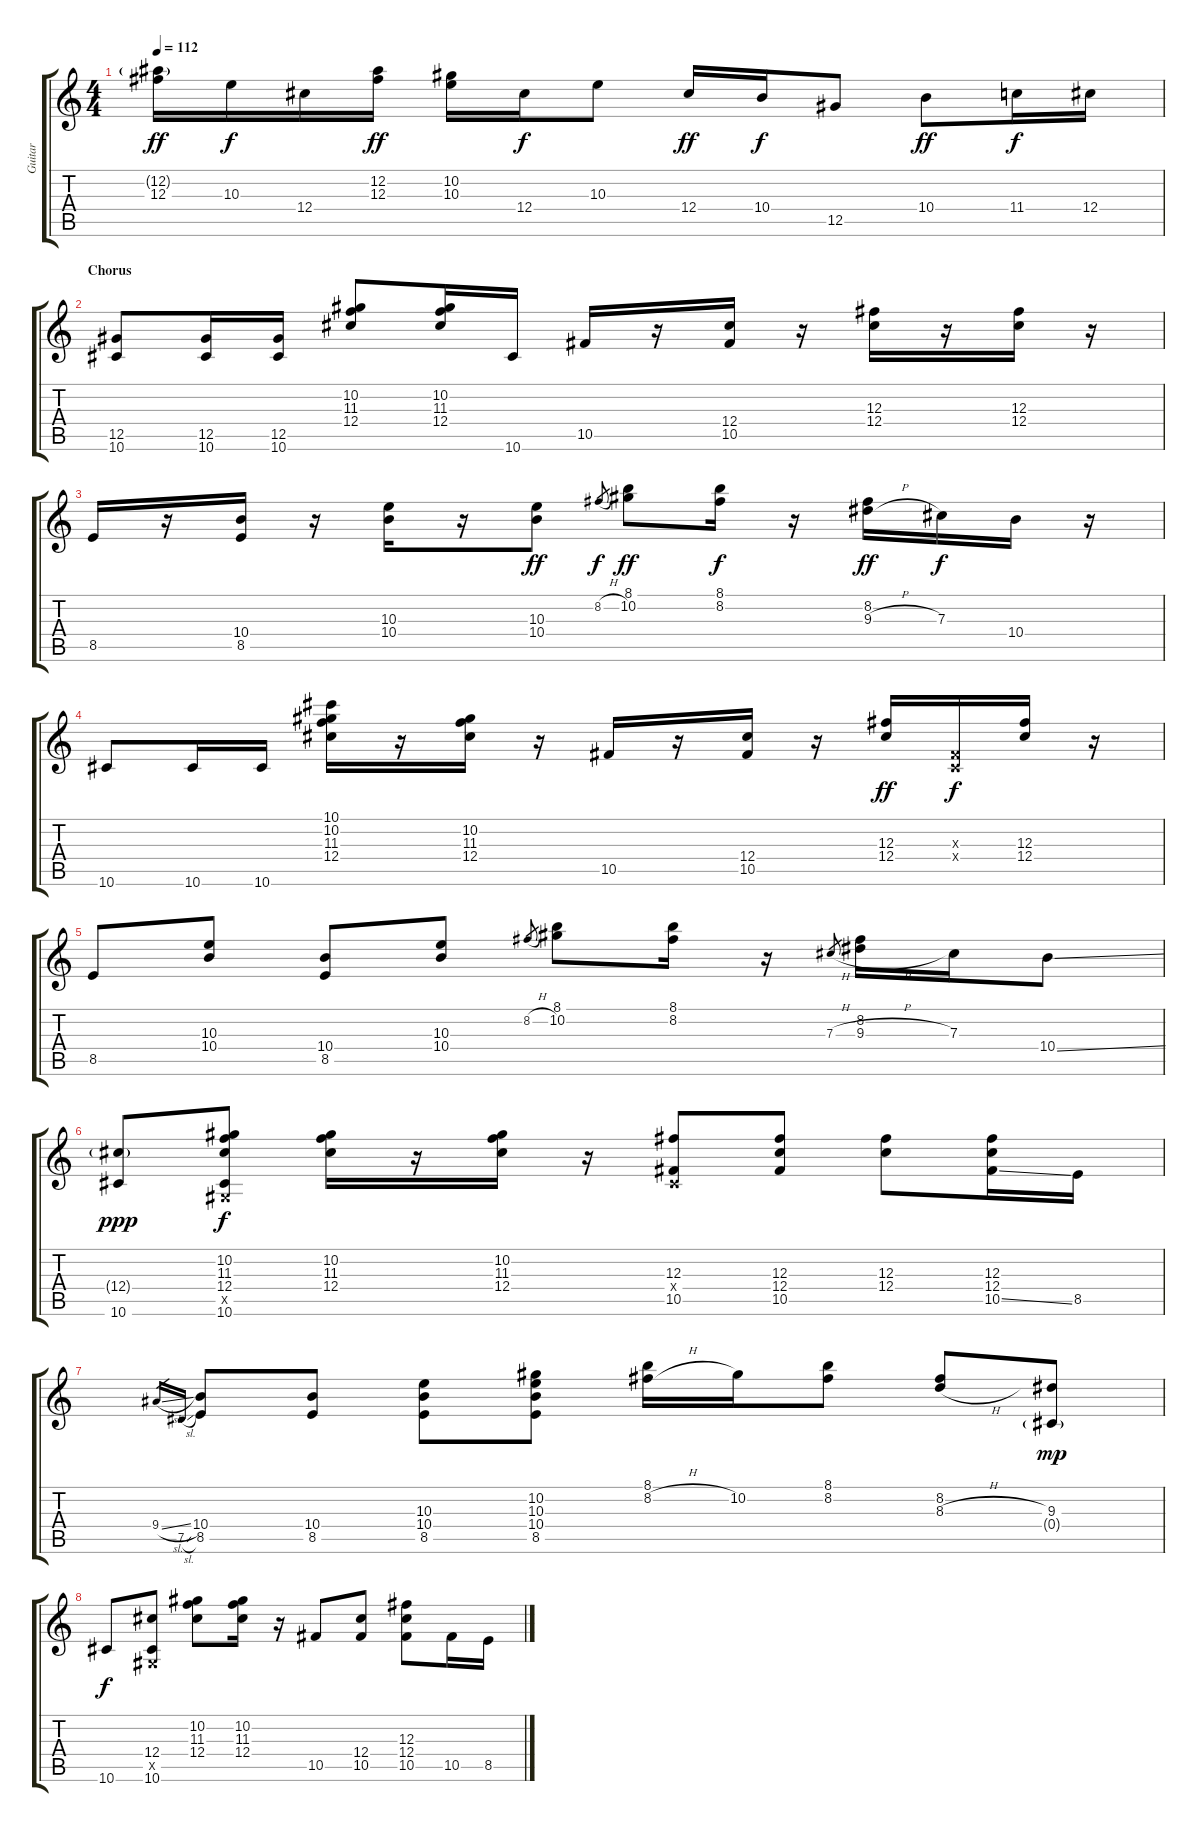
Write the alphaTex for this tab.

\track ("Guitar" "Guitar") {instrument overdrivenguitar}
\staff {score tabs}
\tuning (Eb4 Bb3 Gb3 Db3 Ab2 Eb2) {hide}
\ts (4 4)
\tempo 112
\clef g2
\ks c
(12.2{g} 12.3).16{dy ff} 10.3.16{dy f} 12.4.16 (12.2 12.3).16{dy ff} (10.2 10.3).16 12.4.16{dy f} 10.3.8 12.4.16{dy ff} 10.4.16{dy f} 12.5.8 10.4.8{dy ff} 11.4.16{dy f} 12.4.16 |
\section ("" "Chorus")
(12.5 10.6).8 (12.5 10.6).16 (12.5 10.6).16 (10.2 11.3 12.4).8 (10.2 11.3 12.4).16 10.6.16 10.5.16 r.16 (12.4 10.5).16 r.16 (12.3 12.4).16 r.16 (12.3 12.4).16 r.16 |
8.5.16 r.16 (10.4 8.5).16 r.16 (10.3 10.4).16 r.16 (10.3 10.4).8{dy ff} 8.2{h}.8{gr dy f} (8.1 10.2).8{dy ff} (8.1 8.2).16{dy f} r.16 (8.2 9.3{h}).16{dy ff} 7.3.16{dy f} 10.4.16 r.16 |
10.6.8 10.6.16 10.6.16 (10.1 10.2 11.3 12.4).16 r.16 (10.2 11.3 12.4).16 r.16 10.5.16 r.16 (12.4 10.5).16 r.16 (12.3 12.4).16{dy ff} (0.3{x} 0.4{x}).16{dy f} (12.3 12.4).16 r.16 |
8.5.8 (10.3 10.4).8 (10.4 8.5).8 (10.3 10.4).8 8.2{h}.8{gr} (8.1 10.2).8 (8.1 8.2).16 r.16 7.3{h}.8{gr} (8.2 9.3{h}).16 7.3.16 10.4{ss}.8 |
(12.4{g} 10.6).8{dy ppp} (10.2 11.3 12.4 0.5{x} 10.6).8{dy f} (10.2 11.3 12.4).16 r.16 (10.2 11.3 12.4).16 r.16 (12.3 0.4{x} 10.5).8 (12.3 12.4 10.5).8 (12.3 12.4).8 (12.3 12.4 10.5{ss}).16 8.5.16 |
9.4{sl}.16{gr} 7.5{sl}.16{gr} (10.4 8.5).8 (10.4 8.5).8 (10.3 10.4 8.5).8 (10.2 10.3 10.4 8.5).8 (8.1 8.2{h}).16 10.2.16 (8.1 8.2).8 (8.2 8.3{h}).8 (9.3 0.4{g}).8{dy mp} |
10.6.8{dy f} (12.4 0.5{x} 10.6).8 (10.2 11.3 12.4).8 (10.2 11.3 12.4).16 r.16 10.5.8 (12.4 10.5).8 (12.3 12.4 10.5).8 10.5.16 8.5.16
